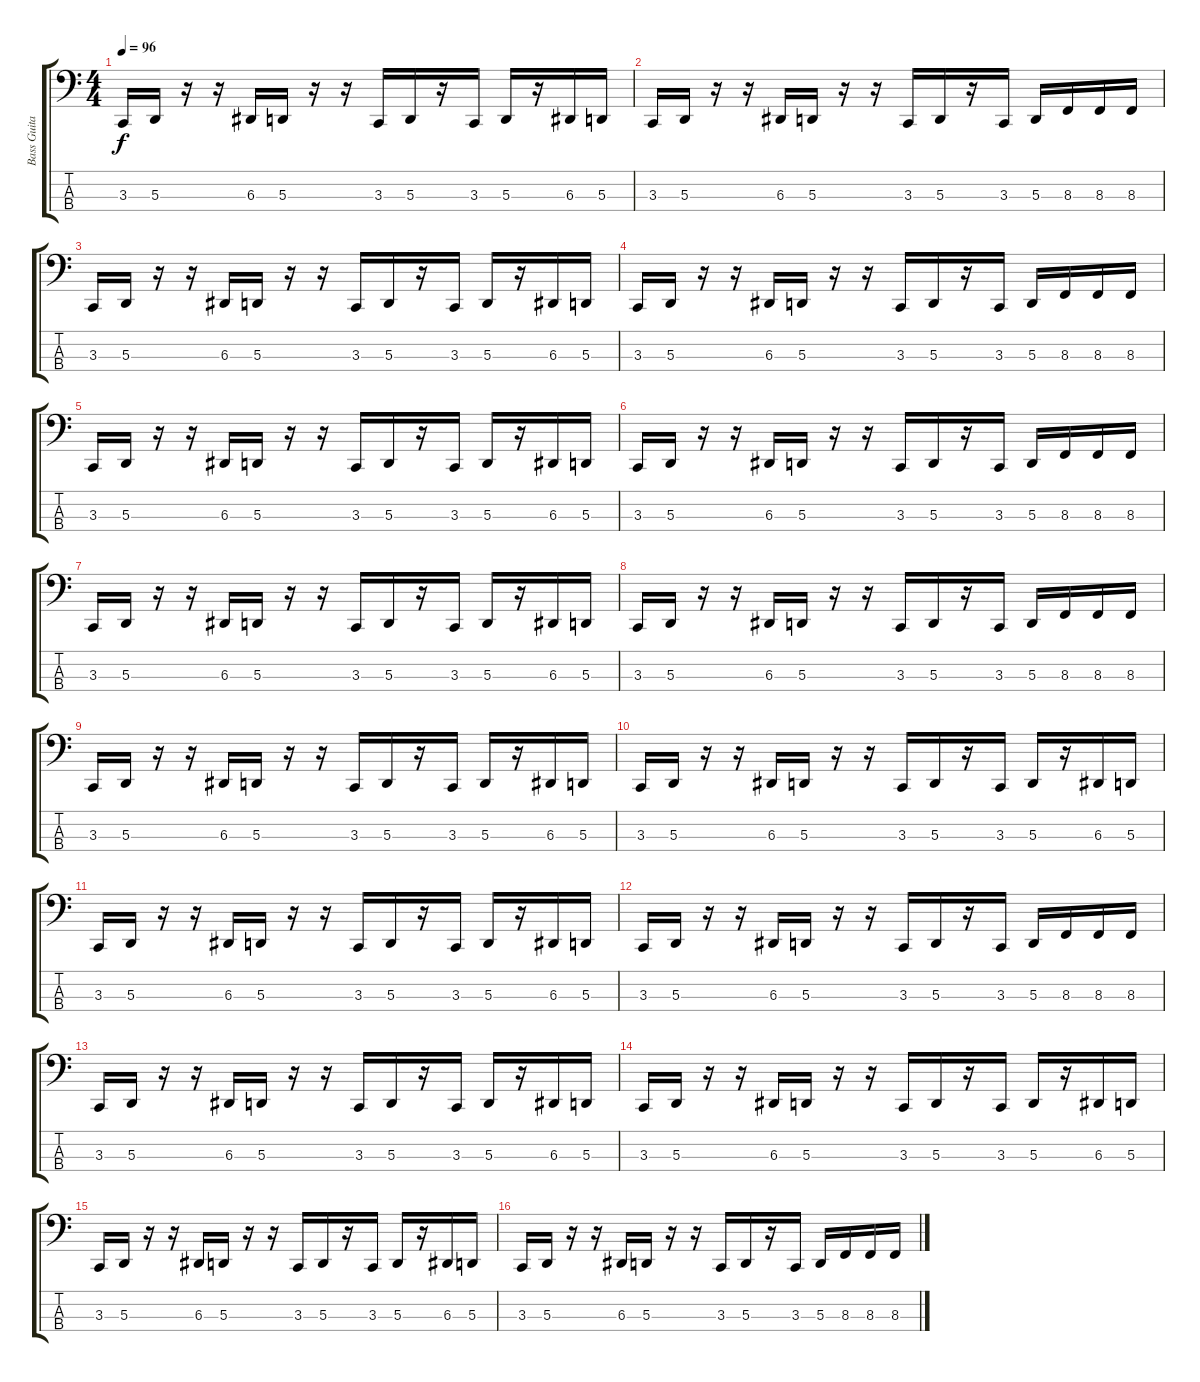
\track ("Bass Guitar" "Bass Guita") {instrument lead8bassandlead}
\staff {score tabs}
\tuning (G2 D2 A1 E1) {hide}
\ts (4 4)
\tempo 96
\clef f4
\ks c
3.3.16{dy f} 5.3.16 r.16 r.16 6.3.16 5.3.16 r.16 r.16 3.3.16 5.3.16 r.16 3.3.16 5.3.16 r.16 6.3.16 5.3.16 |
3.3.16 5.3.16 r.16 r.16 6.3.16 5.3.16 r.16 r.16 3.3.16 5.3.16 r.16 3.3.16 5.3.16 8.3.16 8.3.16 8.3.16 |
3.3.16 5.3.16 r.16 r.16 6.3.16 5.3.16 r.16 r.16 3.3.16 5.3.16 r.16 3.3.16 5.3.16 r.16 6.3.16 5.3.16 |
3.3.16 5.3.16 r.16 r.16 6.3.16 5.3.16 r.16 r.16 3.3.16 5.3.16 r.16 3.3.16 5.3.16 8.3.16 8.3.16 8.3.16 |
3.3.16 5.3.16 r.16 r.16 6.3.16 5.3.16 r.16 r.16 3.3.16 5.3.16 r.16 3.3.16 5.3.16 r.16 6.3.16 5.3.16 |
3.3.16 5.3.16 r.16 r.16 6.3.16 5.3.16 r.16 r.16 3.3.16 5.3.16 r.16 3.3.16 5.3.16 8.3.16 8.3.16 8.3.16 |
3.3.16 5.3.16 r.16 r.16 6.3.16 5.3.16 r.16 r.16 3.3.16 5.3.16 r.16 3.3.16 5.3.16 r.16 6.3.16 5.3.16 |
3.3.16 5.3.16 r.16 r.16 6.3.16 5.3.16 r.16 r.16 3.3.16 5.3.16 r.16 3.3.16 5.3.16 8.3.16 8.3.16 8.3.16 |
3.3.16 5.3.16 r.16 r.16 6.3.16 5.3.16 r.16 r.16 3.3.16 5.3.16 r.16 3.3.16 5.3.16 r.16 6.3.16 5.3.16 |
3.3.16 5.3.16 r.16 r.16 6.3.16 5.3.16 r.16 r.16 3.3.16 5.3.16 r.16 3.3.16 5.3.16 r.16 6.3.16 5.3.16 |
3.3.16 5.3.16 r.16 r.16 6.3.16 5.3.16 r.16 r.16 3.3.16 5.3.16 r.16 3.3.16 5.3.16 r.16 6.3.16 5.3.16 |
3.3.16 5.3.16 r.16 r.16 6.3.16 5.3.16 r.16 r.16 3.3.16 5.3.16 r.16 3.3.16 5.3.16 8.3.16 8.3.16 8.3.16 |
3.3.16 5.3.16 r.16 r.16 6.3.16 5.3.16 r.16 r.16 3.3.16 5.3.16 r.16 3.3.16 5.3.16 r.16 6.3.16 5.3.16 |
3.3.16 5.3.16 r.16 r.16 6.3.16 5.3.16 r.16 r.16 3.3.16 5.3.16 r.16 3.3.16 5.3.16 r.16 6.3.16 5.3.16 |
3.3.16 5.3.16 r.16 r.16 6.3.16 5.3.16 r.16 r.16 3.3.16 5.3.16 r.16 3.3.16 5.3.16 r.16 6.3.16 5.3.16 |
3.3.16 5.3.16 r.16 r.16 6.3.16 5.3.16 r.16 r.16 3.3.16 5.3.16 r.16 3.3.16 5.3.16 8.3.16 8.3.16 8.3.16
